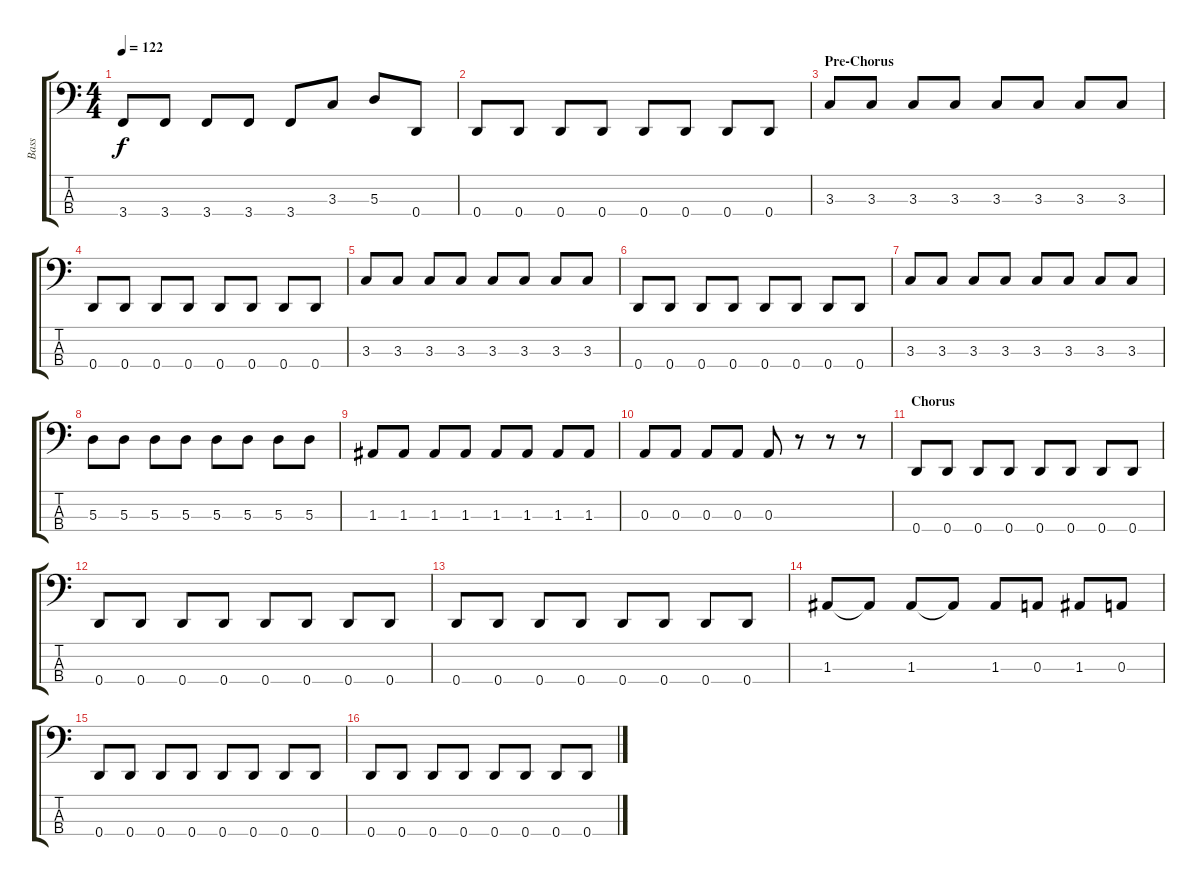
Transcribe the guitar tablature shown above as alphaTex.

\track ("Bass" "Bass") {instrument electricbasspick}
\staff {score tabs}
\tuning (G2 D2 A1 D1) {hide}
\ts (4 4)
\tempo 122
\clef f4
\ks c
3.4.8{dy f} 3.4.8 3.4.8 3.4.8 3.4.8 3.3.8 5.3.8 0.4.8 |
0.4.8 0.4.8 0.4.8 0.4.8 0.4.8 0.4.8 0.4.8 0.4.8 |
\section ("" "Pre-Chorus")
3.3.8 3.3.8 3.3.8 3.3.8 3.3.8 3.3.8 3.3.8 3.3.8 |
0.4.8 0.4.8 0.4.8 0.4.8 0.4.8 0.4.8 0.4.8 0.4.8 |
3.3.8 3.3.8 3.3.8 3.3.8 3.3.8 3.3.8 3.3.8 3.3.8 |
0.4.8 0.4.8 0.4.8 0.4.8 0.4.8 0.4.8 0.4.8 0.4.8 |
3.3.8 3.3.8 3.3.8 3.3.8 3.3.8 3.3.8 3.3.8 3.3.8 |
5.3.8 5.3.8 5.3.8 5.3.8 5.3.8 5.3.8 5.3.8 5.3.8 |
1.3.8 1.3.8 1.3.8 1.3.8 1.3.8 1.3.8 1.3.8 1.3.8 |
0.3.8 0.3.8 0.3.8 0.3.8 0.3.8 r.8 r.8 r.8 |
\section ("" "Chorus")
0.4.8 0.4.8 0.4.8 0.4.8 0.4.8 0.4.8 0.4.8 0.4.8 |
0.4.8 0.4.8 0.4.8 0.4.8 0.4.8 0.4.8 0.4.8 0.4.8 |
0.4.8 0.4.8 0.4.8 0.4.8 0.4.8 0.4.8 0.4.8 0.4.8 |
1.3.8 1.3{t}.8 1.3.8 1.3{t}.8 1.3.8 0.3.8 1.3.8 0.3.8 |
0.4.8 0.4.8 0.4.8 0.4.8 0.4.8 0.4.8 0.4.8 0.4.8 |
0.4.8 0.4.8 0.4.8 0.4.8 0.4.8 0.4.8 0.4.8 0.4.8
